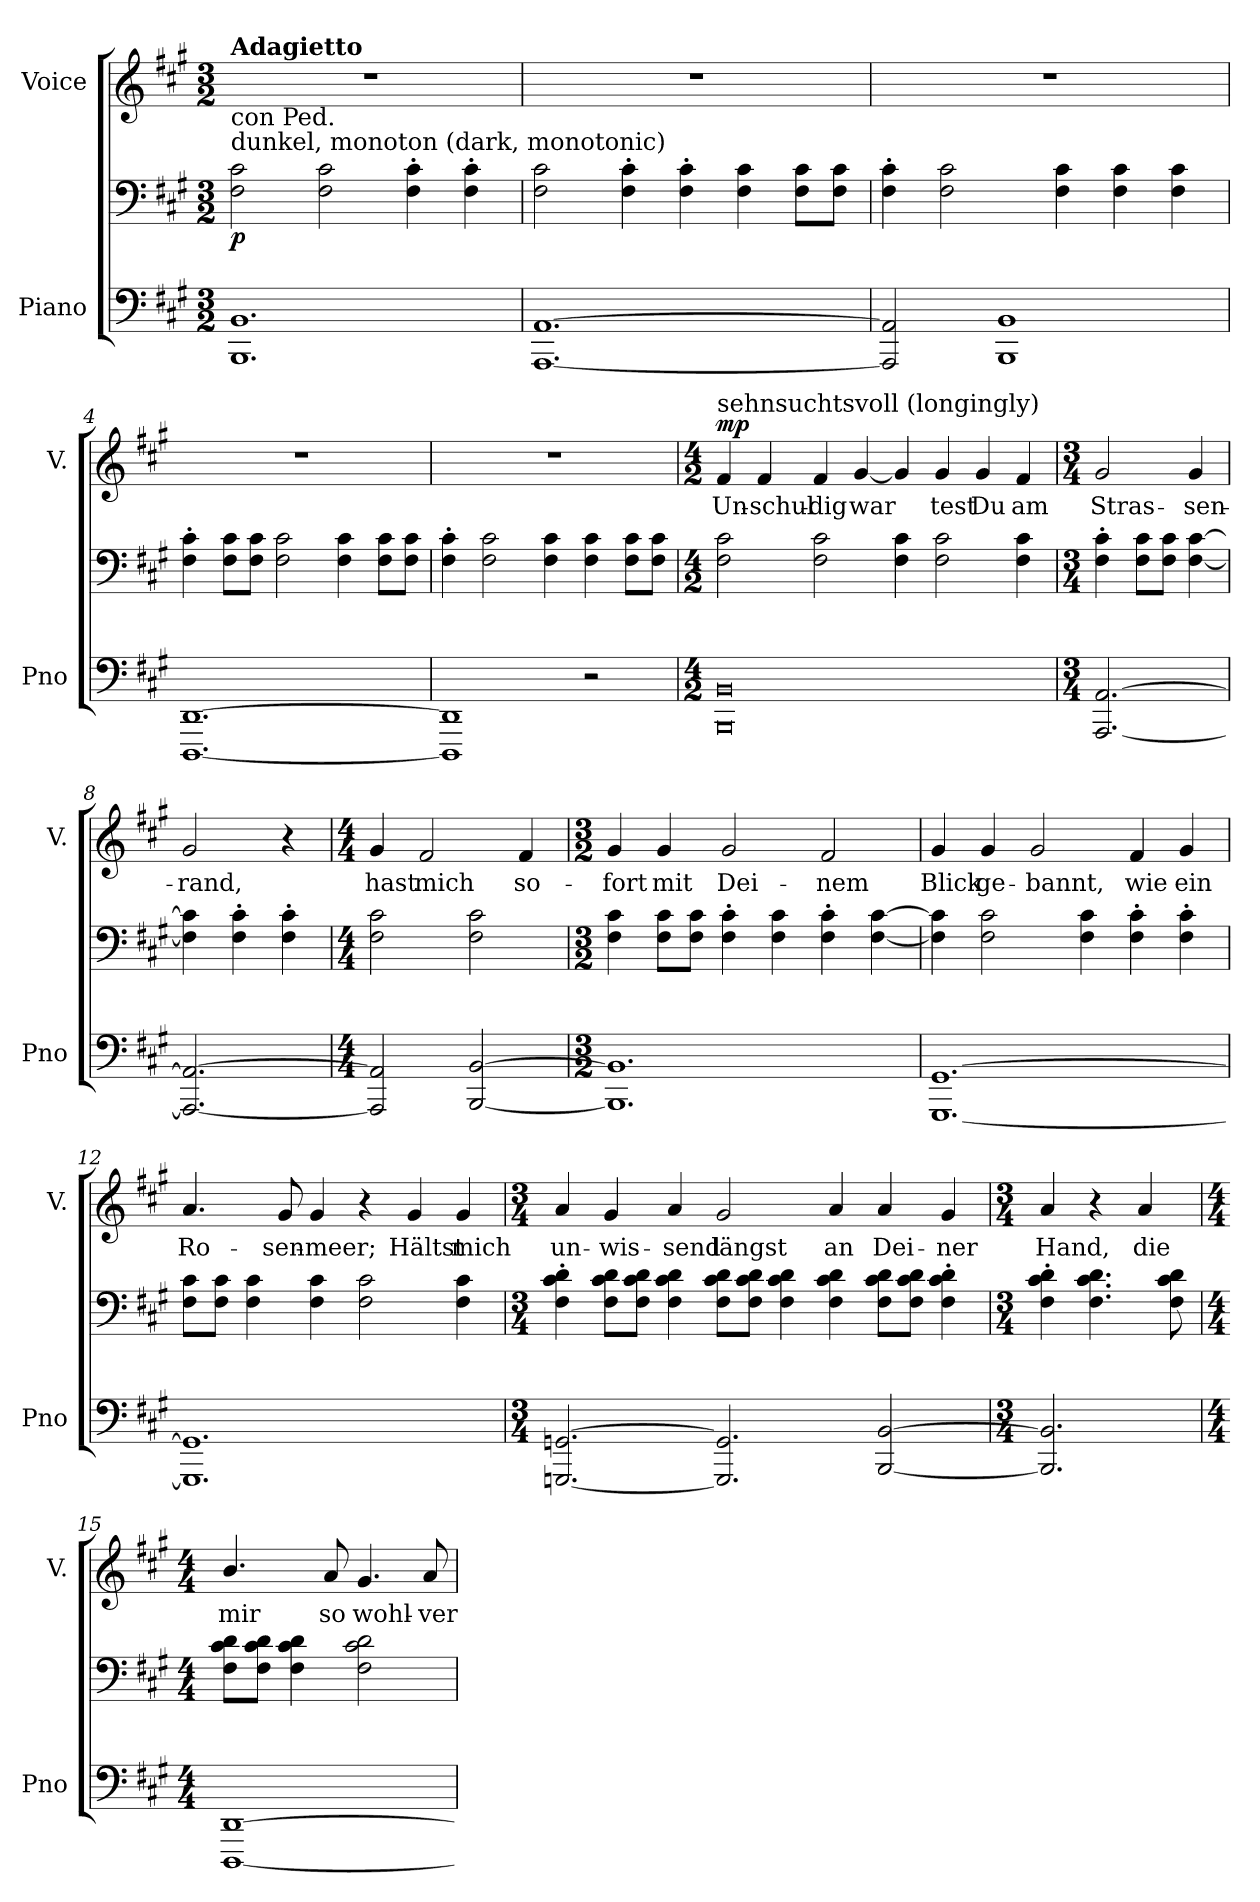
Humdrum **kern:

**kern	**kern	**dynam	**kern	**text	**dynam
*part2	*part2	*part2	*part1	*part1	*part1
*staff3	*staff2	*staff2/3	*staff1	*staff1	*staff1
*I"Piano	*	*	*I"Voice	*	*
*I'Pno	*	*	*I'V.	*	*
*clefF4	*clefF4	*	*clefG2	*	*
*k[f#c#g#]	*k[f#c#g#]	*	*k[f#c#g#]	*	*
*f#:	*f#:	*	*f#:	*	*
*M3/2	*M3/2	*	*M3/2	*	*
*MM72	*MM72	*	*MM72	*	*
=1	=1	=1	=1	=1	=1
!	!	!	!LO:TX:a:B:t=Adagietto	!	!
!	!LO:TX:a:t=dunkel, monoton (dark, monotonic)	!	!	!	!
!	!LO:TX:a:t=con Ped.	!	!	!	!
!	!	!LO:DY:b	!LO:N:vis=1	!	!
1.BB/ 1.BBB/	2c#\ 2F#\	p	1.r	.	.
.	2c#\ 2F#\	.	.	.	.
.	4c#\'> 4F#\'>	.	.	.	.
.	4c#\'> 4F#\'>	.	.	.	.
=2	=2	=2	=2	=2	=2
!	!	!	!LO:N:vis=1	!	!
[>1.AA/ [<1.AAA/	2c#\ 2F#\	.	1.r	.	.
.	4c#\'> 4F#\'>	.	.	.	.
.	4c#\'> 4F#\'>	.	.	.	.
.	4c#\ 4F#\	.	.	.	.
.	8c#\ 8F#\L	.	.	.	.
.	8c#\ 8F#\J	.	.	.	.
=3	=3	=3	=3	=3	=3
!	!	!	!LO:N:vis=1	!	!
2AA/] 2AAA/]	4c#\'> 4F#\'>	.	1.r	.	.
.	2c#\ 2F#\	.	.	.	.
1BB/ 1BBB/	.	.	.	.	.
.	4c#\ 4F#\	.	.	.	.
.	4c#\ 4F#\	.	.	.	.
.	4c#\ 4F#\	.	.	.	.
=4	=4	=4	=4	=4	=4
!	!	!	!LO:N:vis=1	!	!
[>1.DD/ [<1.DDD/	4c#\'> 4F#\'>	.	1.r	.	.
.	8c#\ 8F#\L	.	.	.	.
.	8c#\ 8F#\J	.	.	.	.
.	2c#\ 2F#\	.	.	.	.
.	4c#\ 4F#\	.	.	.	.
.	8c#\ 8F#\L	.	.	.	.
.	8c#\ 8F#\J	.	.	.	.
=5	=5	=5	=5	=5	=5
!	!	!	!LO:N:vis=1	!	!
1DD/] 1DDD/]	4c#\'> 4F#\'>	.	1.r	.	.
.	2c#\ 2F#\	.	.	.	.
.	4c#\ 4F#\	.	.	.	.
2r	4c#\ 4F#\	.	.	.	.
.	8c#\ 8F#\L	.	.	.	.
.	8c#\ 8F#\J	.	.	.	.
!!LO:LB:g=z
=6	=6	=6	=6	=6	=6
*M4/2	*M4/2	*	*M4/2	*	*
!	!	!	!LO:TX:a:t=sehnsuchtsvoll (longingly)	!	!
!	!	!	!	!LO:LY:b	!LO:DY:a
0BB/ 0BBB/	2c#\ 2F#\	.	4f#/	Un-	mp
!	!	!	!	!LO:LY:b	!
.	.	.	4f#/	-schul-	.
!	!	!	!	!LO:LY:b	!
.	2c#\ 2F#\	.	4f#/	-dig	.
!	!	!	!	!LO:LY:b	!
.	.	.	[<4g#/	war	.
.	4c#\ 4F#\	.	4g#/]	.	.
!	!	!	!	!LO:LY:b	!
.	2c#\ 2F#\	.	4g#/	test	.
!	!	!	!	!LO:LY:b	!
.	.	.	4g#/	Du	.
!	!	!	!	!LO:LY:b	!
.	4c#\ 4F#\	.	4f#/	am	.
=7	=7	=7	=7	=7	=7
*M3/4	*M3/4	*	*M3/4	*	*
!	!	!	!	!LO:LY:b	!
[>2.AA/ [<2.AAA/	4c#\'> 4F#\'>	.	2g#/	Stras-	.
.	8c#\ 8F#\L	.	.	.	.
.	8c#\ 8F#\J	.	.	.	.
!	!	!	!	!LO:LY:b	!
.	[>4c#\ [<4F#\	.	4g#/	-sen-	.
=8	=8	=8	=8	=8	=8
!	!	!	!	!LO:LY:b	!
2.AA/_> 2.AAA/_<	4c#\] 4F#\]	.	2g#/	-rand,	.
.	4c#\'> 4F#\'>	.	.	.	.
.	4c#\'> 4F#\'>	.	4r	.	.
=9	=9	=9	=9	=9	=9
*M4/4	*M4/4	*	*M4/4	*	*
!	!	!	!	!LO:LY:b	!
2AA/] 2AAA/]	2c#\ 2F#\	.	4g#/	hast	.
!	!	!	!	!LO:LY:b	!
.	.	.	2f#/	mich	.
[>2BB/ [<2BBB/	2c#\ 2F#\	.	.	.	.
!	!	!	!	!LO:LY:b	!
.	.	.	4f#/	so-	.
!!LO:LB:g=z
=10	=10	=10	=10	=10	=10
*M3/2	*M3/2	*	*M3/2	*	*
!	!	!	!	!LO:LY:b	!
1.BB/] 1.BBB/]	4c#\ 4F#\	.	4g#/	-fort	.
!	!	!	!	!LO:LY:b	!
.	8c#\ 8F#\L	.	4g#/	mit	.
.	8c#\ 8F#\J	.	.	.	.
!	!	!	!	!LO:LY:b	!
.	4c#\'> 4F#\'>	.	2g#/	Dei-	.
.	4c#\ 4F#\	.	.	.	.
!	!	!	!	!LO:LY:b	!
.	4c#\'> 4F#\'>	.	2f#/	-nem	.
.	[>4c#\ [<4F#\	.	.	.	.
=11	=11	=11	=11	=11	=11
!	!	!	!	!LO:LY:b	!
[>1.GG#/ [<1.GGG#/	4c#\] 4F#\]	.	4g#/	Blick	.
!	!	!	!	!LO:LY:b	!
.	2c#\ 2F#\	.	4g#/	ge-	.
!	!	!	!	!LO:LY:b	!
.	.	.	2g#/	-bannt,	.
.	4c#\ 4F#\	.	.	.	.
!	!	!	!	!LO:LY:b	!
.	4c#\'> 4F#\'>	.	4f#/	wie	.
!	!	!	!	!LO:LY:b	!
.	4c#\'> 4F#\'>	.	4g#/	ein	.
=12	=12	=12	=12	=12	=12
!	!	!	!	!LO:LY:b	!
1.GG#/] 1.GGG#/]	8c#\ 8F#\L	.	4.a/	Ro-	.
.	8c#\ 8F#\J	.	.	.	.
.	4c#\ 4F#\	.	.	.	.
!	!	!	!	!LO:LY:b	!
.	.	.	8g#/	-sen-	.
!	!	!	!	!LO:LY:b	!
.	4c#\ 4F#\	.	4g#/	-meer;	.
.	2c#\ 2F#\	.	4r	.	.
!	!	!	!	!LO:LY:b	!
.	.	.	4g#/	Hältst	.
!	!	!	!	!LO:LY:b	!
.	4c#\ 4F#\	.	4g#/	mich	.
!!LO:PB:g=z
=13	=13	=13	=13	=13	=13
*M3/4+5/4	*M3/4+5/4	*	*M3/4+5/4	*	*
!	!	!	!	!LO:LY:b	!
[>2.GGn/ [<2.GGGn/	4d\'> 4c#\'> 4F#\'>	.	4a/	un-	.
!	!	!	!	!LO:LY:b	!
.	8d\ 8c#\ 8F#\L	.	4g#/	-wis-	.
.	8d\ 8c#\ 8F#\J	.	.	.	.
!	!	!	!	!LO:LY:b	!
.	4d\ 4c#\ 4F#\	.	4a/	-send	.
!	!	!	!	!LO:LY:b	!
2.GG/] 2.GGG/]	8d\ 8c#\ 8F#\L	.	2g#/	längst	.
.	8d\ 8c#\ 8F#\J	.	.	.	.
.	4d\ 4c#\ 4F#\	.	.	.	.
!	!	!	!	!LO:LY:b	!
.	4d\ 4c#\ 4F#\	.	4a/	an	.
!	!	!	!	!LO:LY:b	!
[>2BB/ [<2BBB/	8d\ 8c#\ 8F#\L	.	4a/	Dei-	.
.	8d\ 8c#\ 8F#\J	.	.	.	.
!	!	!	!	!LO:LY:b	!
.	4d\'> 4c#\'> 4F#\'>	.	4g#/	-ner	.
=14	=14	=14	=14	=14	=14
*M3/4	*M3/4	*	*M3/4	*	*
!	!	!	!	!LO:LY:b	!
2.BB/] 2.BBB/]	4d\'> 4c#\'> 4F#\'>	.	4a/	Hand,	.
.	4.d\ 4.c#\ 4.F#\	.	4r	.	.
!	!	!	!	!LO:LY:b	!
.	.	.	4a/	die	.
.	8d\ 8c#\ 8F#\	.	.	.	.
=15	=15	=15	=15	=15	=15
*M4/4	*M4/4	*	*M4/4	*	*
!	!	!	!	!LO:LY:b	!
[>1DD/ [<1DDD/	8d\ 8c#\ 8F#\L	.	4.b/	mir	.
.	8d\ 8c#\ 8F#\J	.	.	.	.
.	4d\ 4c#\ 4F#\	.	.	.	.
!	!	!	!	!LO:LY:b	!
.	.	.	8a/	so	.
!	!	!	!	!LO:LY:b	!
.	2d\ 2c#\ 2F#\	.	4.g#/	wohl-	.
!	!	!	!	!LO:LY:b	!
.	.	.	8a/	-ver-	.
=	=	=	=	=	=
*-	*-	*-	*-	*-	*-
